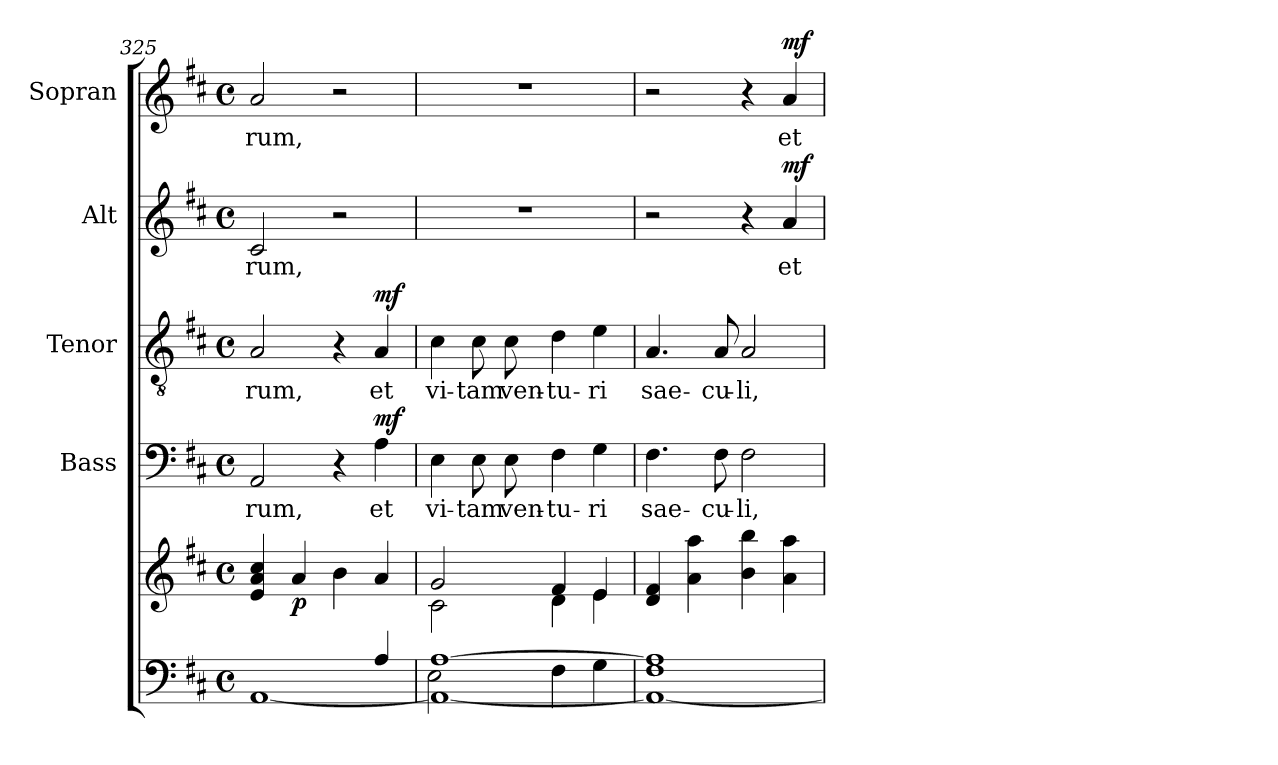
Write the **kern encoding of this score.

**kern	**kern	**dynam	**kern	**text	**dynam	**kern	**text	**dynam	**kern	**text	**dynam	**kern	**text	**dynam
*part5	*part5	*part5	*part4	*part4	*part4	*part3	*part3	*part3	*part2	*part2	*part2	*part1	*part1	*part1
*staff6	*staff5	*staff5/6	*staff4	*staff4	*staff4	*staff3	*staff3	*staff3	*staff2	*staff2	*staff2	*staff1	*staff1	*staff1
*	*	*	*I"Bass	*	*	*I"Tenor	*	*	*I"Alt	*	*	*I"Sopran	*	*
*	*	*	*I'B.	*	*	*I'T.	*	*	*I'A.	*	*	*I'S.	*	*
*clefF4	*clefG2	*	*clefF4	*	*	*clefGv2	*	*	*clefG2	*	*	*clefG2	*	*
*k[f#c#]	*k[f#c#]	*	*k[f#c#]	*	*	*k[f#c#]	*	*	*k[f#c#]	*	*	*k[f#c#]	*	*
*D:	*D:	*	*D:	*	*	*D:	*	*	*D:	*	*	*D:	*	*
*M4/4	*M4/4	*	*M4/4	*	*	*M4/4	*	*	*M4/4	*	*	*M4/4	*	*
*met(c)	*met(c)	*	*met(c)	*	*	*met(c)	*	*	*met(c)	*	*	*met(c)	*	*
=325	=325	=325	=325	=325	=325	=325	=325	=325	=325	=325	=325	=325	=325	=325
*^	*	*	*	*	*	*	*	*	*	*	*	*	*	*
!	!	!	!	!	!LO:LY:b	!	!	!LO:LY:b	!	!	!LO:LY:b	!	!	!LO:LY:b	!
2.ryy	[<1AA	4e/ 4a/ 4cc#/	.	2AA/	-rum,	.	2A/	-rum,	.	2c#/	-rum,	.	2a/	-rum,	.
!	!	!	!LO:DY:b	!	!	!	!	!	!	!	!	!	!	!	!
.	.	4a/	p	.	.	.	.	.	.	.	.	.	.	.	.
.	.	4b\	.	4r	.	.	4r	.	.	2r	.	.	2r	.	.
!	!	!	!	!	!LO:LY:b	!LO:DY:a	!	!LO:LY:b	!LO:DY:a	!	!	!	!	!	!
4A/	.	4a/	.	4A\	et	mf	4A/	et	mf	.	.	.	.	.	.
=326	=326	=326	=326	=326	=326	=326	=326	=326	=326	=326	=326	=326	=326	=326	=326
*	*^	*^	*	*	*	*	*	*	*	*	*	*	*	*	*
!	!	!	!	!	!	!	!LO:LY:b	!	!	!LO:LY:b	!	!	!	!	!	!	!
[>1A	1AA_	2E\	2g/	2c#\	.	4E\	vi-	.	4c#\	vi-	.	1r	.	.	1r	.	.
!	!	!	!	!	!	!	!LO:LY:b	!	!	!LO:LY:b	!	!	!	!	!	!	!
.	.	.	.	.	.	8E\	-tam	.	8c#\	-tam	.	.	.	.	.	.	.
!	!	!	!	!	!	!	!LO:LY:b	!	!	!LO:LY:b	!	!	!	!	!	!	!
.	.	.	.	.	.	8E\	ven-	.	8c#\	ven-	.	.	.	.	.	.	.
!	!	!	!	!	!	!	!LO:LY:b	!	!	!LO:LY:b	!	!	!	!	!	!	!
.	.	4F#\	4f#/	4d\	.	4F#\	-tu-	.	4d\	-tu-	.	.	.	.	.	.	.
!	!	!	!	!	!	!	!LO:LY:b	!	!	!LO:LY:b	!	!	!	!	!	!	!
.	.	4G\	4e/	4e\	.	4G\	-ri	.	4e\	-ri	.	.	.	.	.	.	.
=327	=327	=327	=327	=327	=327	=327	=327	=327	=327	=327	=327	=327	=327	=327	=327	=327	=327
!	!	!	!	!	!	!	!LO:LY:b	!	!	!LO:LY:b	!	!	!	!	!	!	!
*	*	*	*v	*v	*	*	*	*	*	*	*	*	*	*	*	*	*
1A]	1AA_	1F#	4d/ 4f#/	.	4.F#\	sae-	.	4.A/	sae-	.	2r	.	.	2r	.	.
.	.	.	4a\ 4aa\	.	.	.	.	.	.	.	.	.	.	.	.	.
!	!	!	!	!	!	!LO:LY:b	!	!	!LO:LY:b	!	!	!	!	!	!	!
.	.	.	.	.	8F#\	-cu-	.	8A/	-cu-	.	.	.	.	.	.	.
!	!	!	!	!	!	!LO:LY:b	!	!	!LO:LY:b	!	!	!	!	!	!	!
.	.	.	4b\ 4bb\	.	2F#\	-li,	.	2A/	-li,	.	4r	.	.	4r	.	.
!	!	!	!	!	!	!	!	!	!	!	!	!LO:LY:b	!LO:DY:a	!	!LO:LY:b	!LO:DY:a
.	.	.	4a\ 4aa\	.	.	.	.	.	.	.	4a/	et	mf	4a/	et	mf
*v	*v	*v	*	*	*	*	*	*	*	*	*	*	*	*	*	*
=	=	=	=	=	=	=	=	=	=	=	=	=	=	=
*-	*-	*-	*-	*-	*-	*-	*-	*-	*-	*-	*-	*-	*-	*-
